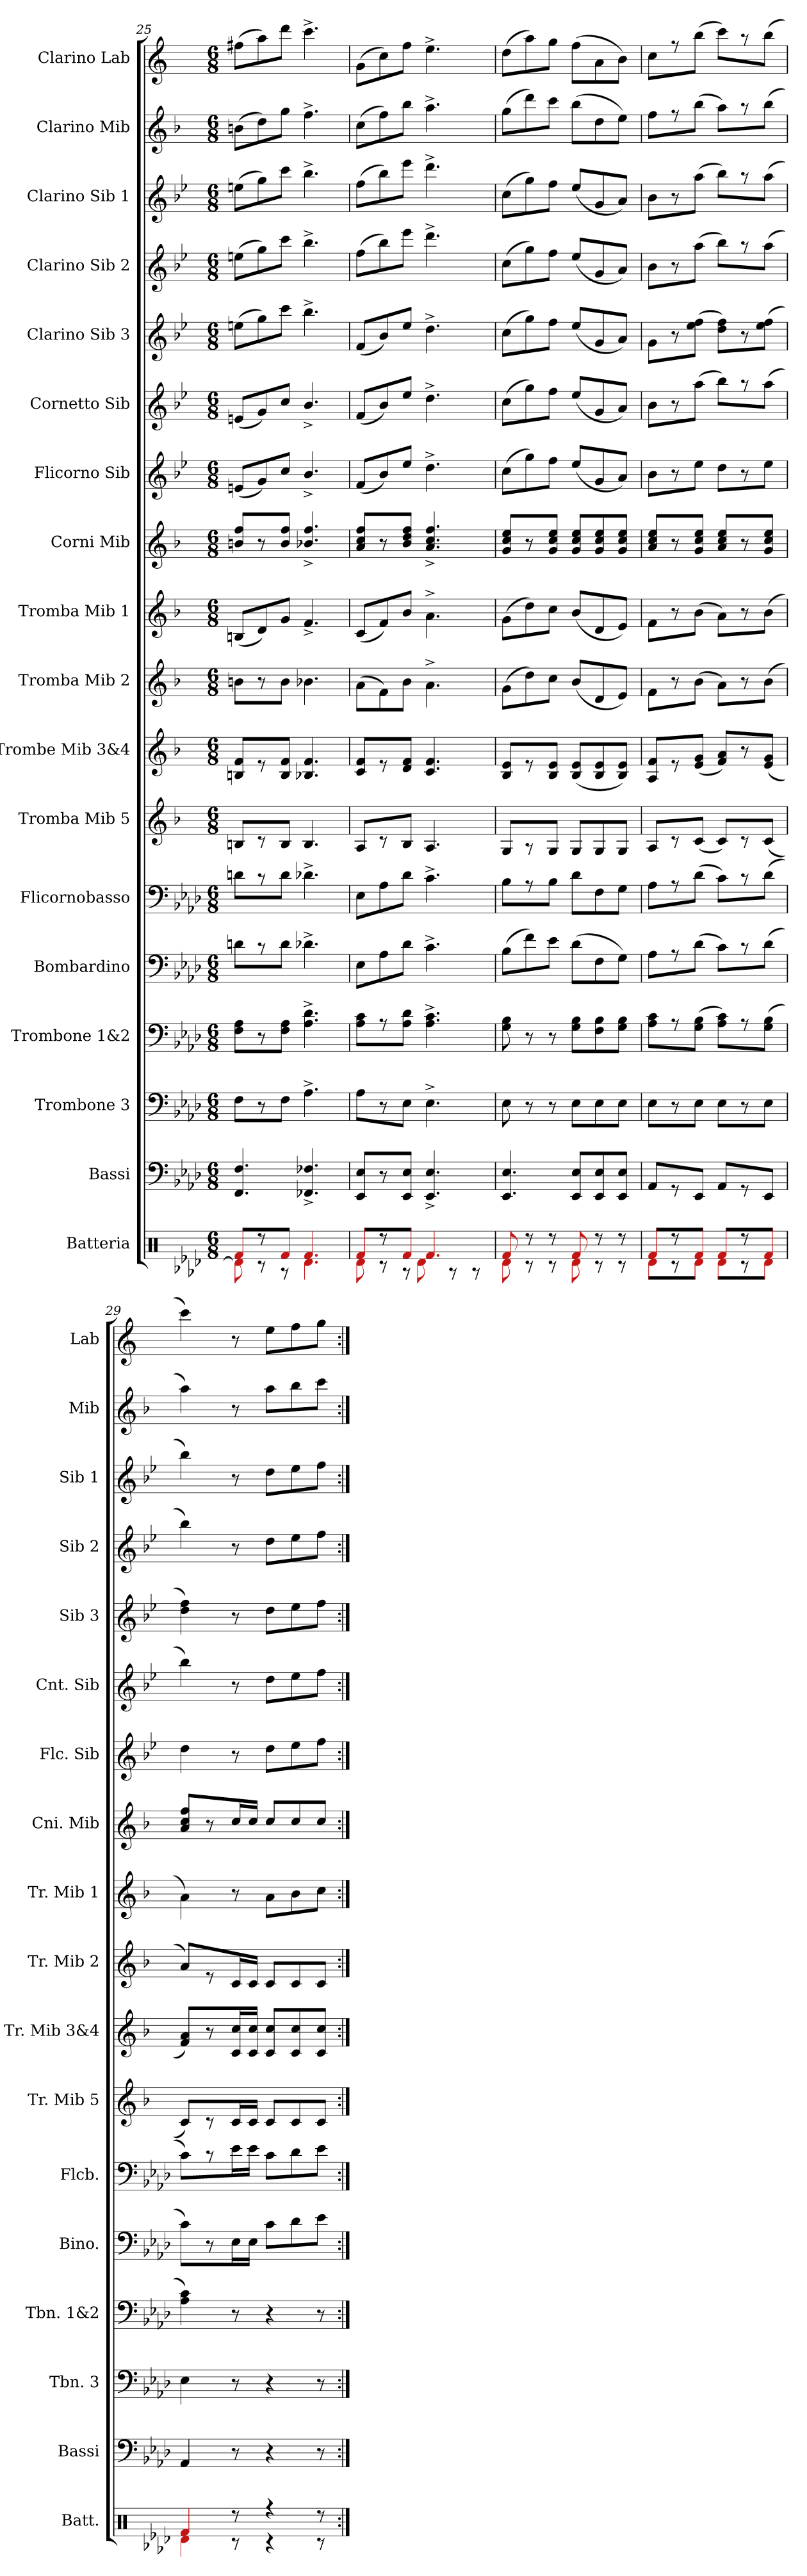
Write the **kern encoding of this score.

**kern	**kern	**kern	**kern	**kern	**kern	**kern	**kern	**kern	**kern	**kern	**kern	**kern	**kern	**kern	**kern	**kern	**kern
*part18	*part17	*part16	*part15	*part14	*part13	*part12	*part11	*part10	*part9	*part8	*part7	*part6	*part5	*part4	*part3	*part2	*part1
*staff18	*staff17	*staff16	*staff15	*staff14	*staff13	*staff12	*staff11	*staff10	*staff9	*staff8	*staff7	*staff6	*staff5	*staff4	*staff3	*staff2	*staff1
*I"Batteria	*I"Bassi	*I"Trombone 3	*I"Trombone 1&2	*I"Bombardino	*I"Flicornobasso	*I"Tromba Mib 5	*I"Trombe Mib 3&4	*I"Tromba Mib 2	*I"Tromba Mib 1	*I"Corni Mib	*I"Flicorno Sib	*I"Cornetto Sib	*I"Clarino Sib 3	*I"Clarino Sib 2	*I"Clarino Sib 1	*I"Clarino Mib	*I"Clarino Lab
*I'Batt.	*I'Bassi	*I'Tbn. 3	*I'Tbn. 1&2	*I'Bino.	*I'Flcb.	*I'Tr. Mib 5	*I'Tr. Mib 3&4	*I'Tr. Mib 2	*I'Tr. Mib 1	*I'Cni. Mib	*I'Flc. Sib	*I'Cnt. Sib	*I'Sib 3	*I'Sib 2	*I'Sib 1	*I'Mib	*I'Lab
*clefX	*clefF4	*clefF4	*clefF4	*clefF4	*clefF4	*clefG2	*clefG2	*clefG2	*clefG2	*clefG2	*clefG2	*clefG2	*clefG2	*clefG2	*clefG2	*clefG2	*clefG2
*	*	*	*	*	*	*ITrd-2c-3	*ITrd-2c-3	*ITrd-2c-3	*ITrd-2c-3	*ITrd5c9	*ITrd1c2	*ITrd1c2	*ITrd1c2	*ITrd1c2	*ITrd1c2	*ITrd-2c-3	*ITrd-5c-8
*k[b-e-a-d-]	*k[b-e-a-d-]	*k[b-e-a-d-]	*k[b-e-a-d-]	*k[b-e-a-d-]	*k[b-e-a-d-]	*k[b-e-a-d-]	*k[b-e-a-d-]	*k[b-e-a-d-]	*k[b-e-a-d-]	*k[b-e-a-d-]	*k[b-e-a-d-]	*k[b-e-a-d-]	*k[b-e-a-d-]	*k[b-e-a-d-]	*k[b-e-a-d-]	*k[b-e-a-d-]	*k[b-e-a-d-]
*A-:	*A-:	*A-:	*A-:	*A-:	*A-:	*A-:	*A-:	*A-:	*A-:	*A-:	*A-:	*A-:	*A-:	*A-:	*A-:	*A-:	*A-:
*M6/8	*M6/8	*M6/8	*M6/8	*M6/8	*M6/8	*M6/8	*M6/8	*M6/8	*M6/8	*M6/8	*M6/8	*M6/8	*M6/8	*M6/8	*M6/8	*M6/8	*M6/8
=25	=25	=25	=25	=25	=25	=25	=25	=25	=25	=25	=25	=25	=25	=25	=25	=25	=25
*^	*	*	*	*	*	*	*	*	*	*	*	*	*	*	*	*	*
8f/L	8dn\]	4.FF/ 4.F/	8F\L	8F\ 8A-\L	8dn\L	8dn\L	8dn/L	8dn/ 8a-/L	8ddn\L	(<8dn/L	8dn/ 8a-/L	(<8dn/L	(<8dn/L	(>8ddn\L	(>8ddn\L	(>8ddn\L	(>8ddn\L	(>8dddn\L
8r	8r	.	8r	8r	8r	8r	8r	8r	8r	8f/)	8r	8f/)	8f/)	8ff\)	8ff\)	8ff\)	8ff\)	8fff\)
8f/J	8r	.	8F\J	8F\ 8A-\J	8d\J	8d\J	8d/J	8d/ 8a-/J	8dd\J	8b-/J	8d/ 8a-/J	8b-/J	8b-/J	8bb-\J	8bb-\J	8bb-\J	8bb-\J	8bbb-\J
4.f/	4.d\	4.FF-X^</ 4.F-X^</	4.A-^>\	4.A-^>\ 4.d-^>\	4.d-X^>\	4.d-X^>\	4.d/	4.d-X/ 4.a-/	4.dd-X\	4.a-^</	4.d-X^</ 4.a-^</	4.a-^</	4.a-^</	4.aa-^>\	4.aa-^>\	4.aa-^>\	4.aa-^>\	4.aaa-^>\
=26	=26	=26	=26	=26	=26	=26	=26	=26	=26	=26	=26	=26	=26	=26	=26	=26	=26	=26
8f/L	8dn\	8EE-/ 8E-/L	8A-\L	8A-\ 8c\L	8E-\L	8E-\L	8c/L	8e-/ 8a-/L	(>8cc\L	(<8e-/L	8c/ 8e-/ 8a-/L	(<8e-/L	(<8e-/L	(<8e-/L	(>8ee-\L	(>8ee-\L	(>8ee-\L	(>8ee-\L
8r	8r	8r	8r	8r	8A-\	8A-\	8r	8r	8a-\)	8a-/)	8r	8a-/)	8a-/)	8a-/)	8aa-\)	8aa-\)	8aa-\)	8aa-\)
8f/J	8r	8EE-/ 8E-/J	8E-\J	8A-\ 8d-\J	8d-\J	8d-\J	8d-/J	8f/ 8a-/J	8dd-\J	8dd-/J	8d-/ 8f/ 8a-/J	8dd-/J	8dd-/J	8dd-/J	8ddd-\J	8ddd-\J	8ddd-\J	8ddd-\J
4.f/	8d\	4.EE-^</ 4.E-^</	4.E-^>\	4.A-^>\ 4.c^>\	4.c^>\	4.c^>\	4.c/	4.e-/ 4.a-/	4.cc^>\	4.cc^>\	4.c^</ 4.e-^</ 4.a-^</	4.cc^>\	4.cc^>\	4.cc^>\	4.ccc^>\	4.ccc^>\	4.ccc^>\	4.ccc^>\
.	8r	.	.	.	.	.	.	.	.	.	.	.	.	.	.	.	.	.
.	8r	.	.	.	.	.	.	.	.	.	.	.	.	.	.	.	.	.
=27	=27	=27	=27	=27	=27	=27	=27	=27	=27	=27	=27	=27	=27	=27	=27	=27	=27	=27
8f/	8dn\	4.EE-/ 4.E-/	8E-\	8G\ 8B-\	(>8B-\L	8B-\L	8B-/L	8d-/ 8g/L	(>8b-\L	(>8b-\L	8B-/ 8e-/ 8g/L	(>8b-\L	(>8b-\L	(>8b-\L	(>8b-\L	(>8b-\L	(>8bb-\L	(>8bb-\L
8r	8r	.	8r	8r	8f\)	8r	8r	8r	8ff\)	8ff\)	8r	8ff\)	8ff\)	8ff\)	8ff\)	8ff\)	8fff\)	8fff\)
8r	8r	.	8r	8r	8e-\J	8B-\J	8B-/J	8d-/ 8g/J	8ee-\J	8ee-\J	8B-/ 8e-/ 8g/J	8ee-\J	8ee-\J	8ee-\J	8ee-\J	8ee-\J	8eee-\J	8eee-\J
8f/	8d\	8EE-/ 8E-/L	8E-\L	8G\ 8B-\L	(>8d-\L	8d-\L	8B-/L	(<8d-/ 8g/L	(<8dd-/L	(<8dd-/L	8B-/ 8e-/ 8g/L	(<8dd-/L	(<8dd-/L	(<8dd-/L	(<8dd-/L	(<8dd-/L	(>8ddd-\L	(>8ddd-\L
8r	8r	8EE-/ 8E-/	8E-\	8F\ 8B-\	8F\	8F\	8B-/	8d-/ 8g/	8f/	8f/	8B-/ 8e-/ 8g/	8f/	8f/	8f/	8f/	8f/	8ff\	8ff\
8r	8r	8EE-/ 8E-/J	8E-\J	8G\ 8B-\J	8G\J)	8G\J	8B-/J	8d-/ 8g/J)	8g/J)	8g/J)	8B-/ 8e-/ 8g/J	8g/J)	8g/J)	8g/J)	8g/J)	8g/J)	8gg\J)	8gg\J)
=28	=28	=28	=28	=28	=28	=28	=28	=28	=28	=28	=28	=28	=28	=28	=28	=28	=28	=28
8f/L	8dn\L	8AA-/L	8E-\L	8A-\ 8c\L	8A-\L	8A-\L	8c/L	8c/ 8a-/L	8a-\L	8a-\L	8c/ 8e-/ 8g/L	8a-\L	8a-\L	8f\L	8a-\L	8a-\L	8aa-\L	8aa-\L
8r	8r	8r	8r	8r	8r	8r	8r	8r	8r	8r	8r	8r	8r	8r	8r	8r	8r	8r
8f/J	8d\J	8EE-/J	8E-\J	(>8G\ 8B-\J	(>8d-\J	(>8d-\J	(<8e-/J	(<8g/ 8b-/J	(>8dd-\J	(>8dd-\J	8B-/ 8e-/ 8g/J	8dd-\J	(>8gg\J	(>8dd-\ 8ee-\J	(>8gg\J	(>8gg\J	(>8ddd-\J	(>8ggg\J
8f/L	8d\L	8AA-/L	8E-\L	8A-\ 8c\L)	8c\L)	8c\L)	8e-/L)	8a-/ 8cc/L)	8cc\L)	8cc\L)	8c/ 8e-/ 8g/L	8cc\L	8aa-\L)	8cc\ 8ee-\L)	8aa-\L)	8aa-\L)	8ccc\L)	8aaa-\L)
8r	8r	8r	8r	8r	8r	8r	8r	8r	8r	8r	8r	8r	8r	8r	8r	8r	8r	8r
8f/J	8d\J	8EE-/J	8E-\J	(>8G\ 8B-\J	(>8d-\J	(>8d-\J	(<8e-/J	(<8g/ 8b-/J	(>8dd-\J	(>8dd-\J	8B-/ 8e-/ 8g/J	8dd-\J	(>8gg\J	(>8dd-\ 8ee-\J	(>8gg\J	(>8gg\J	(>8ddd-\J	(>8ggg\J
=29	=29	=29	=29	=29	=29	=29	=29	=29	=29	=29	=29	=29	=29	=29	=29	=29	=29	=29
4f/	4dn\	4AA-/	4E-\	4A-\ 4c\)	8c\L)	8c\L)	8e-/L)	8a-/ 8cc/L)	8cc/L)	4cc\)	8c/ 8e-/ 8a-/L	4cc\	4aa-\)	4cc\ 4ee-\)	4aa-\)	4aa-\)	4ccc\)	4aaa-\)
.	.	.	.	.	8r	8r	8r	8r	8r	.	8r	.	.	.	.	.	.	.
8r	8r	8r	8r	8r	16E-\L	16e-\L	16e-/L	16e-/ 16ee-/L	16e-/L	8r	16e-/L	8r	8r	8r	8r	8r	8r	8r
.	.	.	.	.	16E-\JJ	16e-\JJ	16e-/JJ	16e-/ 16ee-/JJ	16e-/JJ	.	16e-/JJ	.	.	.	.	.	.	.
4r	4r	4r	4r	4r	8c\L	8c\L	8e-/L	8e-/ 8ee-/L	8e-/L	8cc\L	8e-/L	8cc\L	8cc\L	8cc\L	8cc\L	8cc\L	8ccc\L	8ccc\L
.	.	.	.	.	8d-\	8d-\	8e-/	8e-/ 8ee-/	8e-/	8dd-\	8e-/	8dd-\	8dd-\	8dd-\	8dd-\	8dd-\	8ddd-\	8ddd-\
8r	8r	8r	8r	8r	8e-\J	8e-\J	8e-/J	8e-/ 8ee-/J	8e-/J	8ee-\J	8e-/J	8ee-\J	8ee-\J	8ee-\J	8ee-\J	8ee-\J	8eee-\J	8eee-\J
*v	*v	*	*	*	*	*	*	*	*	*	*	*	*	*	*	*	*	*
=:|!	=:|!	=:|!	=:|!	=:|!	=:|!	=:|!	=:|!	=:|!	=:|!	=:|!	=:|!	=:|!	=:|!	=:|!	=:|!	=:|!	=:|!
*-	*-	*-	*-	*-	*-	*-	*-	*-	*-	*-	*-	*-	*-	*-	*-	*-	*-
